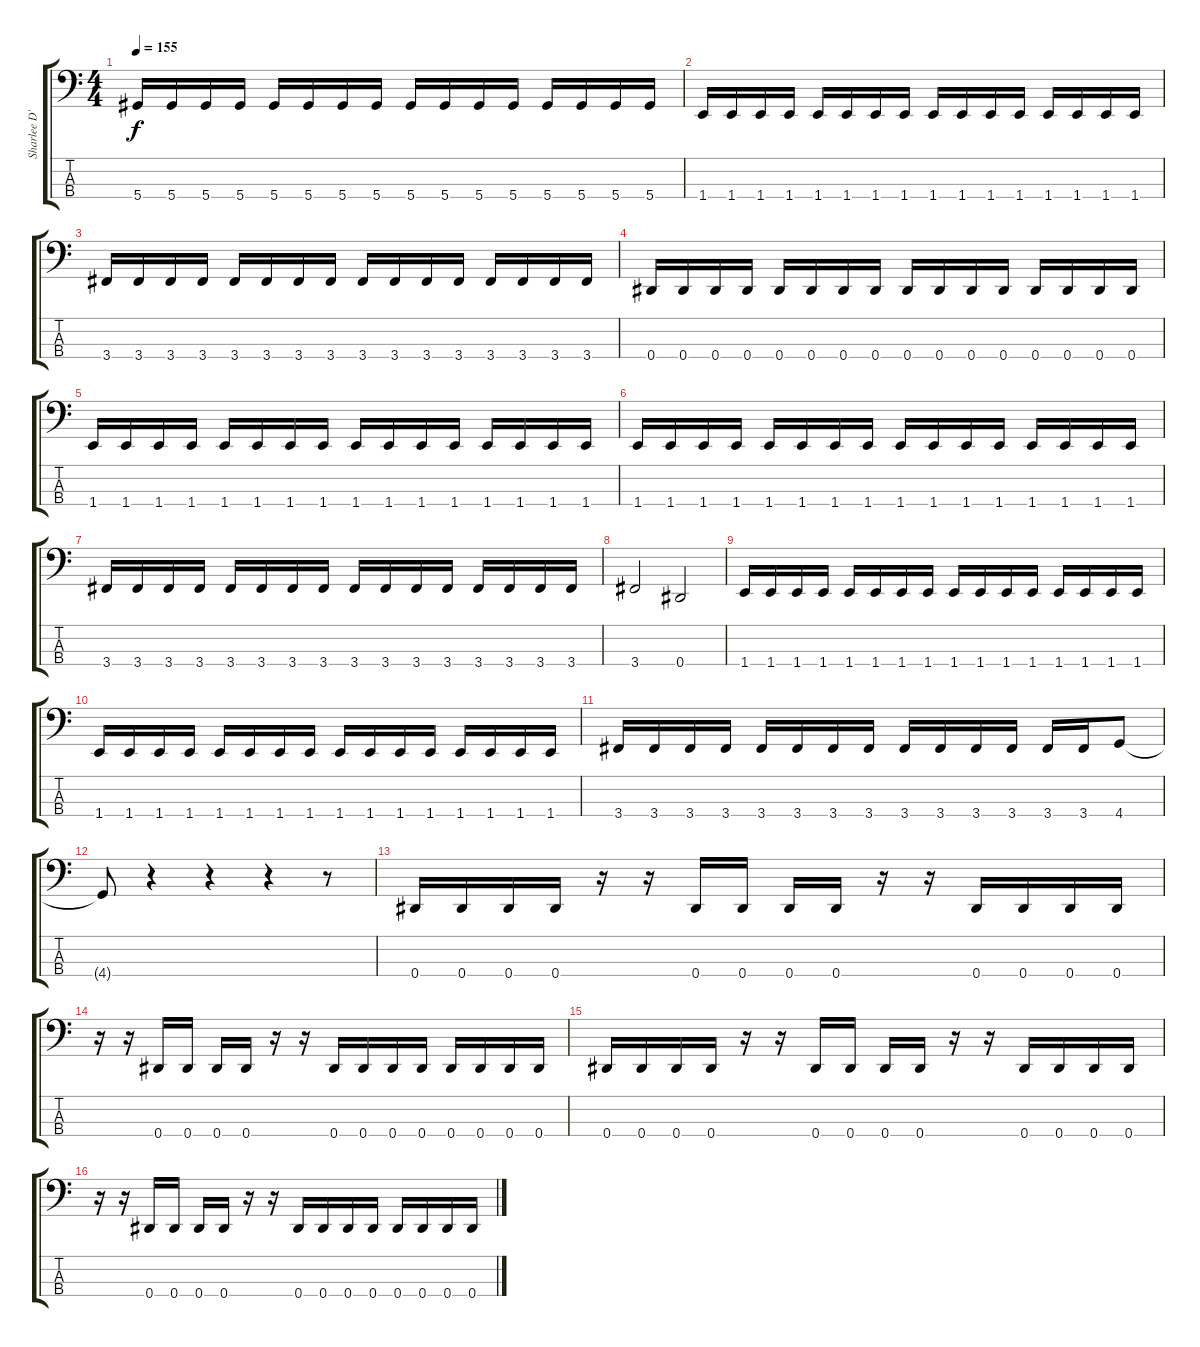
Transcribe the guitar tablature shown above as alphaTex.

\track ("Sharlee D'angelo" "Sharlee D'") {instrument electricbasspick}
\staff {score tabs}
\tuning (Gb2 Db2 Ab1 Eb1) {hide}
\ts (4 4)
\tempo 155
\clef f4
\ks c
5.4.16{dy f} 5.4.16 5.4.16 5.4.16 5.4.16 5.4.16 5.4.16 5.4.16 5.4.16 5.4.16 5.4.16 5.4.16 5.4.16 5.4.16 5.4.16 5.4.16 |
1.4.16 1.4.16 1.4.16 1.4.16 1.4.16 1.4.16 1.4.16 1.4.16 1.4.16 1.4.16 1.4.16 1.4.16 1.4.16 1.4.16 1.4.16 1.4.16 |
3.4.16 3.4.16 3.4.16 3.4.16 3.4.16 3.4.16 3.4.16 3.4.16 3.4.16 3.4.16 3.4.16 3.4.16 3.4.16 3.4.16 3.4.16 3.4.16 |
0.4.16 0.4.16 0.4.16 0.4.16 0.4.16 0.4.16 0.4.16 0.4.16 0.4.16 0.4.16 0.4.16 0.4.16 0.4.16 0.4.16 0.4.16 0.4.16 |
1.4.16 1.4.16 1.4.16 1.4.16 1.4.16 1.4.16 1.4.16 1.4.16 1.4.16 1.4.16 1.4.16 1.4.16 1.4.16 1.4.16 1.4.16 1.4.16 |
1.4.16 1.4.16 1.4.16 1.4.16 1.4.16 1.4.16 1.4.16 1.4.16 1.4.16 1.4.16 1.4.16 1.4.16 1.4.16 1.4.16 1.4.16 1.4.16 |
3.4.16 3.4.16 3.4.16 3.4.16 3.4.16 3.4.16 3.4.16 3.4.16 3.4.16 3.4.16 3.4.16 3.4.16 3.4.16 3.4.16 3.4.16 3.4.16 |
3.4.2 0.4.2 |
1.4.16 1.4.16 1.4.16 1.4.16 1.4.16 1.4.16 1.4.16 1.4.16 1.4.16 1.4.16 1.4.16 1.4.16 1.4.16 1.4.16 1.4.16 1.4.16 |
1.4.16 1.4.16 1.4.16 1.4.16 1.4.16 1.4.16 1.4.16 1.4.16 1.4.16 1.4.16 1.4.16 1.4.16 1.4.16 1.4.16 1.4.16 1.4.16 |
3.4.16 3.4.16 3.4.16 3.4.16 3.4.16 3.4.16 3.4.16 3.4.16 3.4.16 3.4.16 3.4.16 3.4.16 3.4.16 3.4.16 4.4.8 |
4.4{t}.8 r.4 r.4 r.4 r.8 |
0.4.16 0.4.16 0.4.16 0.4.16 r.16 r.16 0.4.16 0.4.16 0.4.16 0.4.16 r.16 r.16 0.4.16 0.4.16 0.4.16 0.4.16 |
r.16 r.16 0.4.16 0.4.16 0.4.16 0.4.16 r.16 r.16 0.4.16 0.4.16 0.4.16 0.4.16 0.4.16 0.4.16 0.4.16 0.4.16 |
0.4.16 0.4.16 0.4.16 0.4.16 r.16 r.16 0.4.16 0.4.16 0.4.16 0.4.16 r.16 r.16 0.4.16 0.4.16 0.4.16 0.4.16 |
r.16 r.16 0.4.16 0.4.16 0.4.16 0.4.16 r.16 r.16 0.4.16 0.4.16 0.4.16 0.4.16 0.4.16 0.4.16 0.4.16 0.4.16
